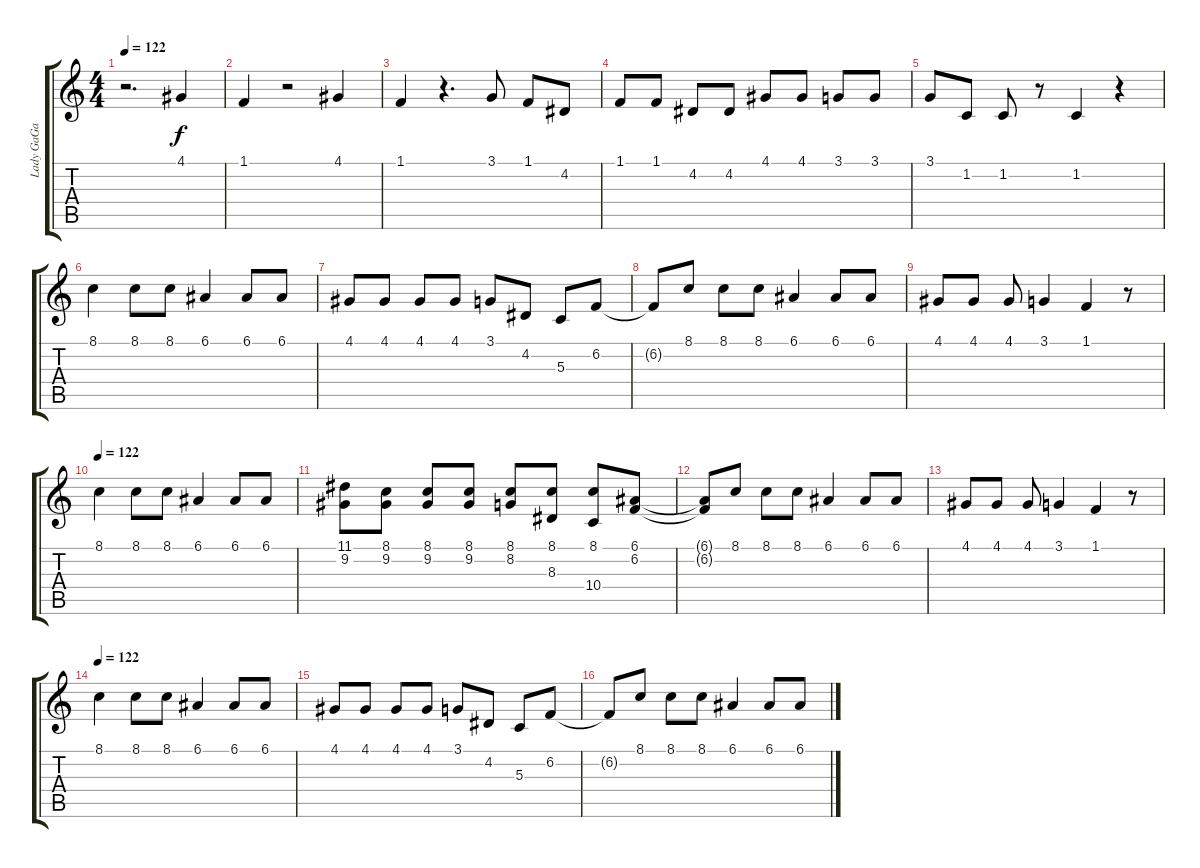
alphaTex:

\track ("Lady GaGa" "Lady GaGa") {instrument clarinet}
\staff {score tabs}
\tuning (E4 B3 G3 D3 A2 E2) {hide}
\ts (4 4)
\tempo 122
\clef g2
\ks c
r.2{d dy f} 4.1.4 |
1.1.4 r.2 4.1.4 |
1.1.4 r.4{d} 3.1.8 1.1.8 4.2.8 |
1.1.8 1.1.8 4.2.8 4.2.8 4.1.8 4.1.8 3.1.8 3.1.8 |
3.1.8 1.2.8 1.2.8 r.8 1.2.4 r.4 |
8.1.4 8.1.8 8.1.8 6.1.4 6.1.8 6.1.8 |
4.1.8 4.1.8 4.1.8 4.1.8 3.1.8 4.2.8 5.3.8 6.2.8 |
6.2{t}.8 8.1.8 8.1.8 8.1.8 6.1.4 6.1.8 6.1.8 |
4.1.8 4.1.8 4.1.8 3.1.4 1.1.4 r.8 |
\tempo 122
8.1.4 8.1.8 8.1.8 6.1.4 6.1.8 6.1.8 |
(11.1 9.2).8 (8.1 9.2).8 (8.1 9.2).8 (8.1 9.2).8 (8.1 8.2).8 (8.1 8.3).8 (8.1 10.4).8 (6.1 6.2).8 |
(6.1{t} 6.2{t}).8 8.1.8 8.1.8 8.1.8 6.1.4 6.1.8 6.1.8 |
4.1.8 4.1.8 4.1.8 3.1.4 1.1.4 r.8 |
\tempo 122
8.1.4 8.1.8 8.1.8 6.1.4 6.1.8 6.1.8 |
4.1.8 4.1.8 4.1.8 4.1.8 3.1.8 4.2.8 5.3.8 6.2.8 |
6.2{t}.8 8.1.8 8.1.8 8.1.8 6.1.4 6.1.8 6.1.8
